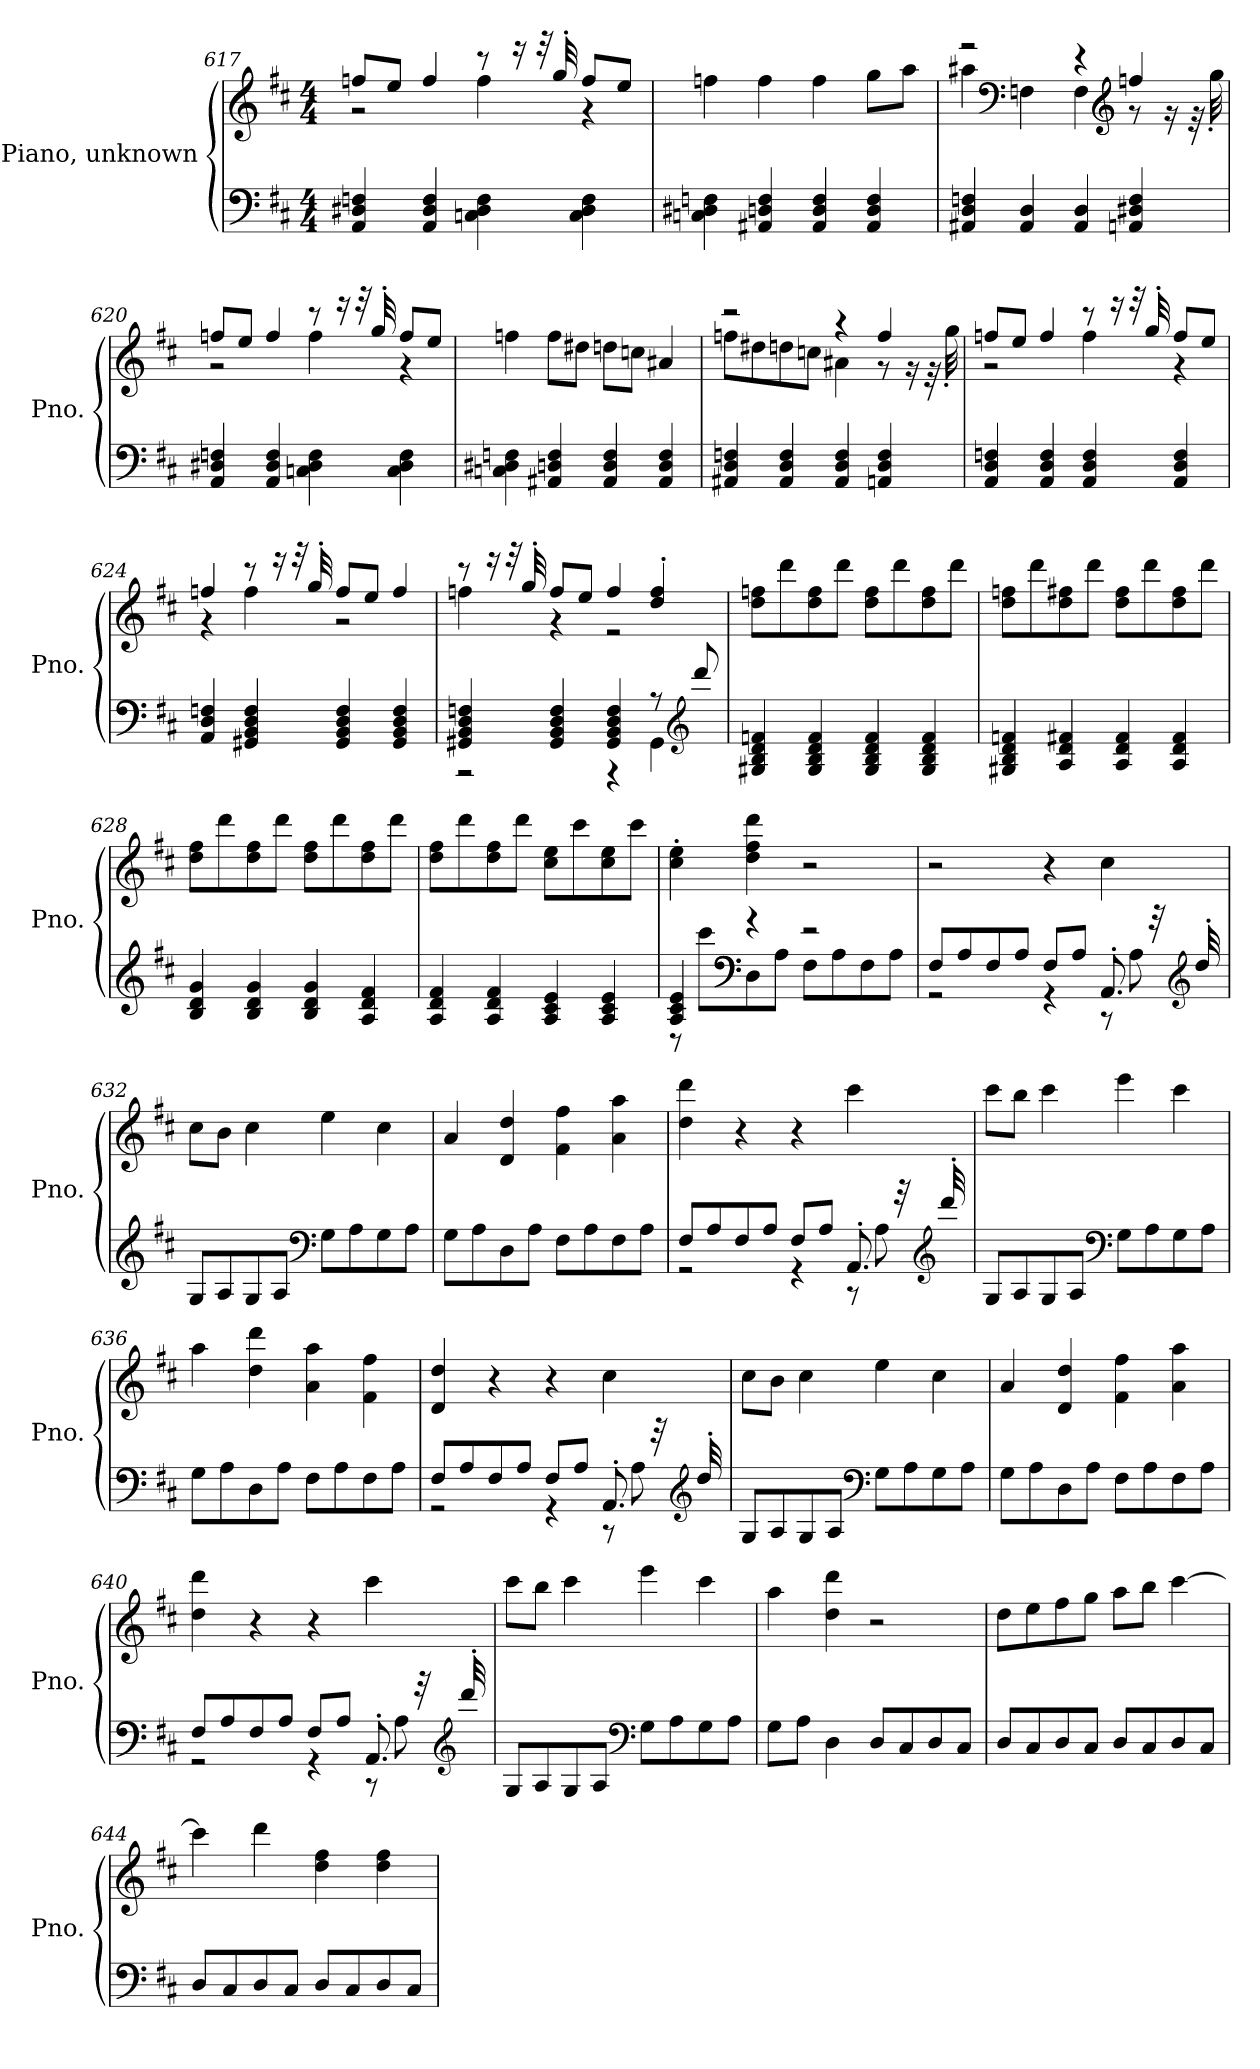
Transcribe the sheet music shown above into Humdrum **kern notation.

**kern	**kern
*part1	*part1
*staff2	*staff1
*I"Piano, unknown	*
*I'Pno.	*
*clefF4	*clefG2
*k[f#c#]	*k[f#c#]
*M4/4	*M4/4
=617	=617
*	*^
4AA/ 4D#X/ 4Fn/	8ffn/L	2r
.	8ee/J	.
4AA/ 4D#/ 4F/	4ff/	.
4Cn\ 4D#\ 4F\	8r	4ff\
.	16r	.
.	32r	.
.	32gg'/	.
4C\ 4D#\ 4F\	8ff/L	4r
.	8ee/J	.
*	*v	*v
=618	=618
4Cn\ 4D#X\ 4Fn\	4ffn\
4AA#X/ 4Dn/ 4F/	4ff\
4AA#/ 4D/ 4F/	4ff\
4AA#/ 4D/ 4F/	8gg\L
.	8aa\J
!!LO:LB:g=z
=619	=619
*	*^
4AA#X/ 4D/ 4Fn/	2r	4aa#X\
*	*clefF4	*
4AA#/ 4D/	.	4Fn\
4AA#/ 4D/	4r	4F\
*	*clefG2	*
4AAn/ 4D#X/ 4F/	4ffn/	8r
.	.	16r
.	.	32r
.	.	32gg'\
=620	=620	=620
4AA/ 4D#X/ 4Fn/	8ffn/L	2r
.	8ee/J	.
4AA/ 4D#/ 4F/	4ff/	.
4Cn\ 4D#\ 4F\	8r	4ff\
.	16r	.
.	32r	.
.	32gg'/	.
4C\ 4D#\ 4F\	8ff/L	4r
.	8ee/J	.
*	*v	*v
=621	=621
4Cn\ 4D#X\ 4Fn\	4ffn\
4AA#X/ 4Dn/ 4F/	8ff\L
.	8dd#X\J
4AA#/ 4D/ 4F/	8ddn\L
.	8ccn\J
4AA#/ 4D/ 4F/	4a#X/
!!LO:PB:g=z
=622	=622
*	*^
4AA#X/ 4D/ 4Fn/	2r	8ffn\L
.	.	8dd#X\
4AA#/ 4D/ 4F/	.	8ddn\
.	.	8ccn\J
4AA#/ 4D/ 4F/	4r	4a#X\
4AAn/ 4D/ 4F/	4ff/	8r
.	.	16r
.	.	32r
.	.	32gg'\
=623	=623	=623
4AA/ 4D/ 4Fn/	8ffn/L	2r
.	8ee/J	.
4AA/ 4D/ 4F/	4ff/	.
4AA/ 4D/ 4F/	8r	4ff\
.	16r	.
.	32r	.
.	32gg'/	.
4AA/ 4D/ 4F/	8ff/L	4r
.	8ee/J	.
=624	=624	=624
4AA/ 4D/ 4Fn/	4ffn/	4r
4GG#X/ 4BB/ 4D/ 4F/	8r	4ff\
.	16r	.
.	32r	.
.	32gg'/	.
4GG#/ 4BB/ 4D/ 4F/	8ff/L	2r
.	8ee/J	.
4GG#/ 4BB/ 4D/ 4F/	4ff/	.
!!LO:LB:g=z	!!
=625	=625	=625
*^	*	*
4GG#X/ 4BB/ 4D/ 4Fn/	2r	8r	4ffn\
.	.	16r	.
.	.	32r	.
.	.	32gg'/	.
4GG#/ 4BB/ 4D/ 4F/	.	8ff/L	4r
.	.	8ee/J	.
4GG#/ 4BB/ 4D/ 4F/	4r	4ff/	2r
8r	4GG#\	4dd/' 4ff/'	.
*clefG2	*	*	*
8ddd/	.	.	.
*v	*v	*	*
*	*v	*v
=626	=626
4G#X/ 4B/ 4d/ 4fn/	8dd\ 8ffn\L
.	8ddd\
4G#/ 4B/ 4d/ 4f/	8dd\ 8ff\
.	8ddd\J
4G#/ 4B/ 4d/ 4f/	8dd\ 8ff\L
.	8ddd\
4G#/ 4B/ 4d/ 4f/	8dd\ 8ff\
.	8ddd\J
=627	=627
4G#X/ 4B/ 4d/ 4fn/	8dd\ 8ffn\L
.	8ddd\
4A/ 4d/ 4f#X/	8dd\ 8ff#X\
.	8ddd\J
4A/ 4d/ 4f#/	8dd\ 8ff#\L
.	8ddd\
4A/ 4d/ 4f#/	8dd\ 8ff#\
.	8ddd\J
=628	=628
4B/ 4d/ 4g/	8dd\ 8ff#\L
.	8ddd\
4B/ 4d/ 4g/	8dd\ 8ff#\
.	8ddd\J
4B/ 4d/ 4g/	8dd\ 8ff#\L
.	8ddd\
4A/ 4d/ 4f#/	8dd\ 8ff#\
.	8ddd\J
!!LO:LB:g=z
=629	=629
4A/ 4d/ 4f#/	8dd\ 8ff#\L
.	8ddd\
4A/ 4d/ 4f#/	8dd\ 8ff#\
.	8ddd\J
4A/ 4c#/ 4e/	8cc#\ 8ee\L
.	8ccc#\
4A/ 4c#/ 4e/	8cc#\ 8ee\
.	8ccc#\J
=630	=630
*^	*
4A/ 4c#/ 4e/	8r	4cc#\' 4ee\'
.	8ccc#\L	.
*clefF4	*	*
4r	8D\	4dd\ 4ff#\ 4ddd\
.	8A\J	.
2r	8F#\L	2r
.	8A\	.
.	8F#\	.
.	8A\J	.
=631	=631	=631
8F#/L	2r	2r
8A/	.	.
8F#/	.	.
8A/J	.	.
8F#/L	4r	4r
8A/J	.	.
8.AA'/	8r	4cc#\
.	8A\	.
32r	.	.
*clefG2	*	*
32dd'/	.	.
*v	*v	*
=632	=632
8G/L	8cc#\L
8A/	8b\J
8G/	4cc#\
8A/J	.
*clefF4	*
8G\L	4ee\
8A\	.
8G\	4cc#\
8A\J	.
!!LO:LB:g=z
=633	=633
8G\L	4a/
8A\	.
8D\	4d/ 4dd/
8A\J	.
8F#\L	4f#\ 4ff#\
8A\	.
8F#\	4a\ 4aa\
8A\J	.
=634	=634
*^	*
8F#/L	2r	4dd\ 4ddd\
8A/	.	.
8F#/	.	4r
8A/J	.	.
8F#/L	4r	4r
8A/J	.	.
8.AA'/	8r	4ccc#\
.	8A\	.
32r	.	.
*clefG2	*	*
32ddd'/	.	.
*v	*v	*
=635	=635
8G/L	8ccc#\L
8A/	8bb\J
8G/	4ccc#\
8A/J	.
*clefF4	*
8G\L	4eee\
8A\	.
8G\	4ccc#\
8A\J	.
=636	=636
8G\L	4aa\
8A\	.
8D\	4dd\ 4ddd\
8A\J	.
8F#\L	4a\ 4aa\
8A\	.
8F#\	4f#\ 4ff#\
8A\J	.
!!LO:LB:g=z
=637	=637
*^	*
8F#/L	2r	4d/ 4dd/
8A/	.	.
8F#/	.	4r
8A/J	.	.
8F#/L	4r	4r
8A/J	.	.
8.AA'/	8r	4cc#\
.	8A\	.
32r	.	.
*clefG2	*	*
32dd'/	.	.
*v	*v	*
=638	=638
8G/L	8cc#\L
8A/	8b\J
8G/	4cc#\
8A/J	.
*clefF4	*
8G\L	4ee\
8A\	.
8G\	4cc#\
8A\J	.
=639	=639
8G\L	4a/
8A\	.
8D\	4d/ 4dd/
8A\J	.
8F#\L	4f#\ 4ff#\
8A\	.
8F#\	4a\ 4aa\
8A\J	.
!!LO:LB:g=z
=640	=640
*^	*
8F#/L	2r	4dd\ 4ddd\
8A/	.	.
8F#/	.	4r
8A/J	.	.
8F#/L	4r	4r
8A/J	.	.
8.AA'/	8r	4ccc#\
.	8A\	.
32r	.	.
*clefG2	*	*
32ddd'/	.	.
*v	*v	*
=641	=641
8G/L	8ccc#\L
8A/	8bb\J
8G/	4ccc#\
8A/J	.
*clefF4	*
8G\L	4eee\
8A\	.
8G\	4ccc#\
8A\J	.
=642	=642
8G\L	4aa\
8A\J	.
4D\	4dd\ 4ddd\
8D/L	2r
8C#/	.
8D/	.
8C#/J	.
=643	=643
8D/L	8dd\L
8C#/	8ee\
8D/	8ff#\
8C#/J	8gg\J
8D/L	8aa\L
8C#/	8bb\J
8D/	[4ccc#\
8C#/J	.
!!LO:PB:g=z
=644	=644
8D/L	4ccc#\]
8C#/	.
8D/	4ddd\
8C#/J	.
8D/L	4dd\ 4ff#\
8C#/	.
8D/	4dd\ 4ff#\
8C#/J	.
=	=
*-	*-
